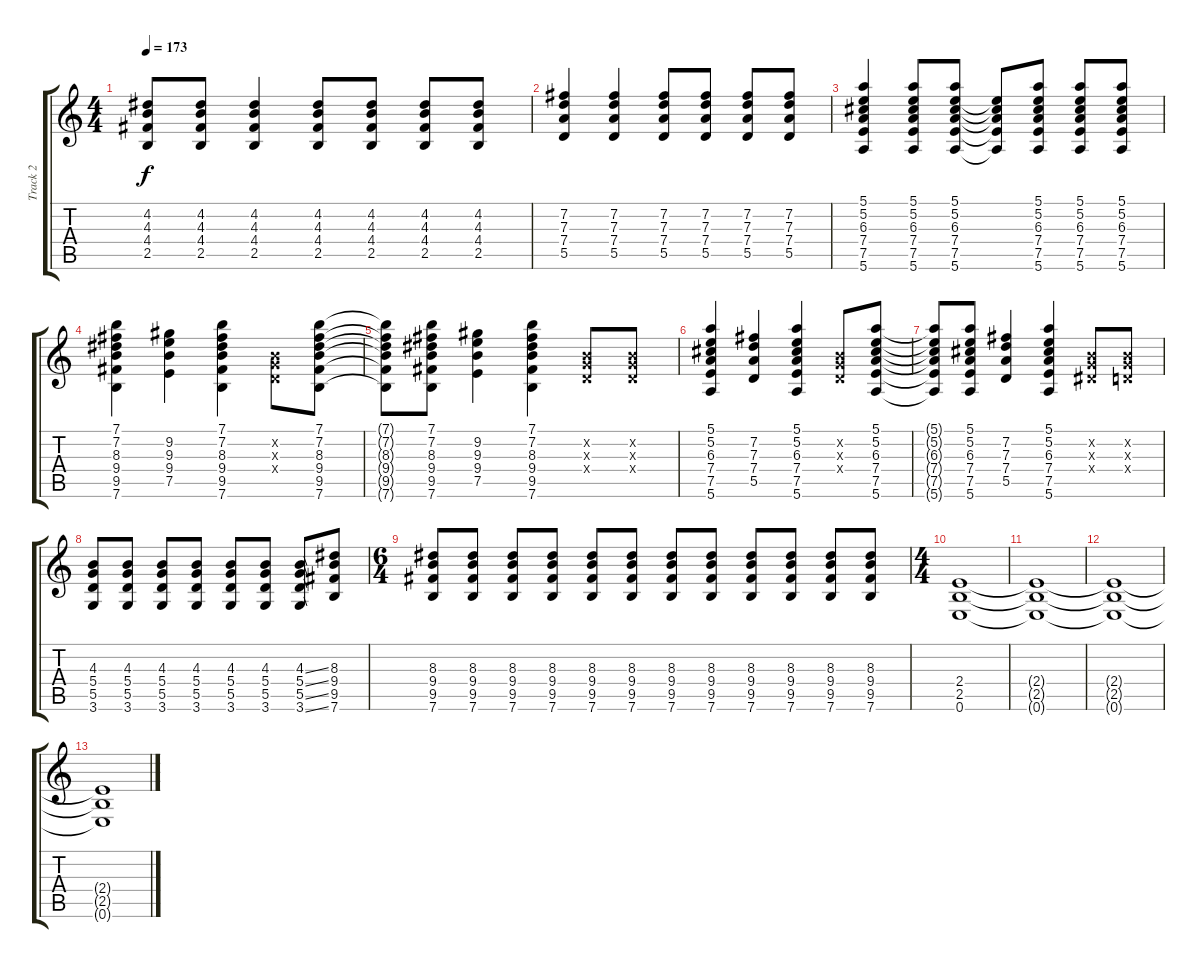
\track ("Track 2" "Track 2") {instrument overdrivenguitar}
\staff {score tabs}
\tuning (E4 B3 G3 D3 A2 E2) {hide}
\ts (4 4)
\tempo 173
\clef g2
\ks c
(4.2{t} 4.3{t} 4.4{t} 2.5{t}).8{dy f} (4.2 4.3 4.4 2.5).8 (4.2 4.3 4.4 2.5).4 (4.2 4.3 4.4 2.5).8 (4.2 4.3 4.4 2.5).8 (4.2 4.3 4.4 2.5).8 (4.2 4.3 4.4 2.5).8 |
(7.2 7.3 7.4 5.5).4 (7.2 7.3 7.4 5.5).4 (7.2 7.3 7.4 5.5).8 (7.2 7.3 7.4 5.5).8 (7.2 7.3 7.4 5.5).8 (7.2 7.3 7.4 5.5).8 |
(5.1 5.2 6.3 7.4 7.5 5.6).4 (5.1 5.2 6.3 7.4 7.5 5.6).8 (5.1 5.2 6.3 7.4 7.5 5.6).8 (5.2{t} 6.3{t} 7.4{t} 7.5{t} 5.6{t}).8 (5.1 5.2 6.3 7.4 7.5 5.6).8 (5.1 5.2 6.3 7.4 7.5 5.6).8 (5.1 5.2 6.3 7.4 7.5 5.6).8 |
(7.1 7.2 8.3 9.4 9.5 7.6).4 (9.2 9.3 9.4 7.5).4 (7.1 7.2 8.3 9.4 9.5 7.6).4 (0.2{x} 0.3{x} 0.4{x}).8 (7.1 7.2 8.3 9.4 9.5 7.6).8 |
(7.1{t} 7.2{t} 8.3{t} 9.4{t} 9.5{t} 7.6{t}).8 (7.1 7.2 8.3 9.4 9.5 7.6).8 (9.2 9.3 9.4 7.5).4 (7.1 7.2 8.3 9.4 9.5 7.6).4 (0.2{x} 0.3{x} 0.4{x}).8 (0.2{x} 0.3{x} 0.4{x}).8 |
(5.1 5.2 6.3 7.4 7.5 5.6).4 (7.2 7.3 7.4 5.5).4 (5.1 5.2 6.3 7.4 7.5 5.6).4 (0.2{x} 0.3{x} 0.4{x}).8 (5.1 5.2 6.3 7.4 7.5 5.6).8 |
(5.1{t} 5.2{t} 6.3{t} 7.4{t} 7.5{t} 5.6{t}).8 (5.1 5.2 6.3 7.4 7.5 5.6).8 (7.2 7.3 7.4 5.5).4 (5.1 5.2 6.3 7.4 7.5 5.6).4 (0.2{x} 0.3{x} 1.4{x}).8 (0.2{x} 0.3{x} 0.4{x}).8 |
(4.3 5.4 5.5 3.6).8 (4.3 5.4 5.5 3.6).8 (4.3 5.4 5.5 3.6).8 (4.3 5.4 5.5 3.6).8 (4.3 5.4 5.5 3.6).8 (4.3 5.4 5.5 3.6).8 (4.3{ss} 5.4{ss} 5.5{ss} 3.6{ss}).8 (8.3 9.4 9.5 7.6).8 |
\ts (6 4)
(8.3 9.4 9.5 7.6).8 (8.3 9.4 9.5 7.6).8 (8.3 9.4 9.5 7.6).8 (8.3 9.4 9.5 7.6).8 (8.3 9.4 9.5 7.6).8 (8.3 9.4 9.5 7.6).8 (8.3 9.4 9.5 7.6).8 (8.3 9.4 9.5 7.6).8 (8.3 9.4 9.5 7.6).8 (8.3 9.4 9.5 7.6).8 (8.3 9.4 9.5 7.6).8 (8.3 9.4 9.5 7.6).8 |
\ts (4 4)
(2.4 2.5 0.6).1 |
(2.4{t} 2.5{t} 0.6{t}).1 |
(2.4{t} 2.5{t} 0.6{t}).1 |
(2.4{t} 2.5{t} 0.6{t}).1
